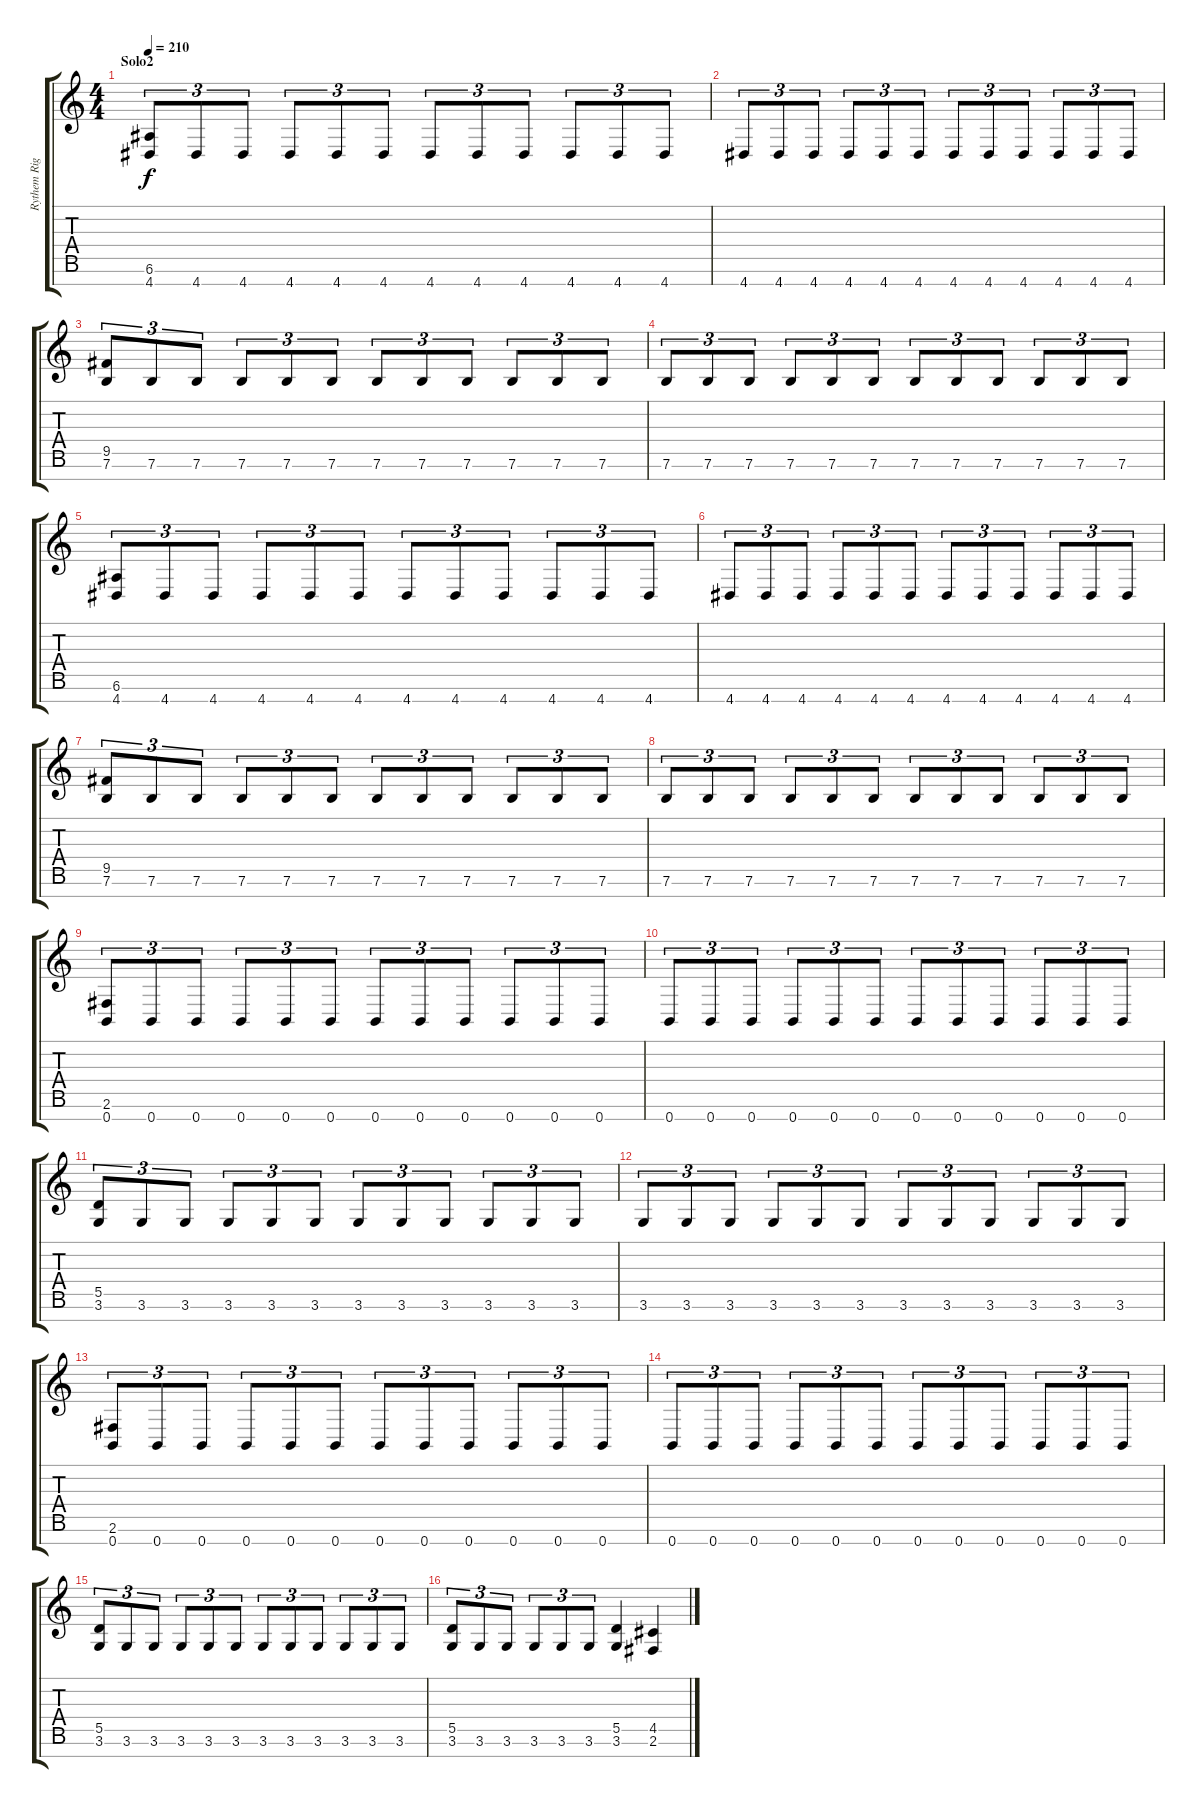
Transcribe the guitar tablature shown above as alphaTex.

\track ("Rythem Right" "Rythem Rig") {instrument distortionguitar}
\staff {score tabs}
\tuning (E4 B3 G3 D3 A2 E2 B1) {hide}
\ts (4 4)
\section ("" "Solo2")
\tempo 210
\clef g2
\ks c
(6.6 4.7).8{tu (3 2) dy f} 4.7.8{tu (3 2)} 4.7.8{tu (3 2)} 4.7.8{tu (3 2)} 4.7.8{tu (3 2)} 4.7.8{tu (3 2)} 4.7.8{tu (3 2)} 4.7.8{tu (3 2)} 4.7.8{tu (3 2)} 4.7.8{tu (3 2)} 4.7.8{tu (3 2)} 4.7.8{tu (3 2)} |
4.7.8{tu (3 2)} 4.7.8{tu (3 2)} 4.7.8{tu (3 2)} 4.7.8{tu (3 2)} 4.7.8{tu (3 2)} 4.7.8{tu (3 2)} 4.7.8{tu (3 2)} 4.7.8{tu (3 2)} 4.7.8{tu (3 2)} 4.7.8{tu (3 2)} 4.7.8{tu (3 2)} 4.7.8{tu (3 2)} |
(9.5 7.6).8{tu (3 2)} 7.6.8{tu (3 2)} 7.6.8{tu (3 2)} 7.6.8{tu (3 2)} 7.6.8{tu (3 2)} 7.6.8{tu (3 2)} 7.6.8{tu (3 2)} 7.6.8{tu (3 2)} 7.6.8{tu (3 2)} 7.6.8{tu (3 2)} 7.6.8{tu (3 2)} 7.6.8{tu (3 2)} |
7.6.8{tu (3 2)} 7.6.8{tu (3 2)} 7.6.8{tu (3 2)} 7.6.8{tu (3 2)} 7.6.8{tu (3 2)} 7.6.8{tu (3 2)} 7.6.8{tu (3 2)} 7.6.8{tu (3 2)} 7.6.8{tu (3 2)} 7.6.8{tu (3 2)} 7.6.8{tu (3 2)} 7.6.8{tu (3 2)} |
(6.6 4.7).8{tu (3 2)} 4.7.8{tu (3 2)} 4.7.8{tu (3 2)} 4.7.8{tu (3 2)} 4.7.8{tu (3 2)} 4.7.8{tu (3 2)} 4.7.8{tu (3 2)} 4.7.8{tu (3 2)} 4.7.8{tu (3 2)} 4.7.8{tu (3 2)} 4.7.8{tu (3 2)} 4.7.8{tu (3 2)} |
4.7.8{tu (3 2)} 4.7.8{tu (3 2)} 4.7.8{tu (3 2)} 4.7.8{tu (3 2)} 4.7.8{tu (3 2)} 4.7.8{tu (3 2)} 4.7.8{tu (3 2)} 4.7.8{tu (3 2)} 4.7.8{tu (3 2)} 4.7.8{tu (3 2)} 4.7.8{tu (3 2)} 4.7.8{tu (3 2)} |
(9.5 7.6).8{tu (3 2)} 7.6.8{tu (3 2)} 7.6.8{tu (3 2)} 7.6.8{tu (3 2)} 7.6.8{tu (3 2)} 7.6.8{tu (3 2)} 7.6.8{tu (3 2)} 7.6.8{tu (3 2)} 7.6.8{tu (3 2)} 7.6.8{tu (3 2)} 7.6.8{tu (3 2)} 7.6.8{tu (3 2)} |
7.6.8{tu (3 2)} 7.6.8{tu (3 2)} 7.6.8{tu (3 2)} 7.6.8{tu (3 2)} 7.6.8{tu (3 2)} 7.6.8{tu (3 2)} 7.6.8{tu (3 2)} 7.6.8{tu (3 2)} 7.6.8{tu (3 2)} 7.6.8{tu (3 2)} 7.6.8{tu (3 2)} 7.6.8{tu (3 2)} |
(2.6 0.7).8{tu (3 2)} 0.7.8{tu (3 2)} 0.7.8{tu (3 2)} 0.7.8{tu (3 2)} 0.7.8{tu (3 2)} 0.7.8{tu (3 2)} 0.7.8{tu (3 2)} 0.7.8{tu (3 2)} 0.7.8{tu (3 2)} 0.7.8{tu (3 2)} 0.7.8{tu (3 2)} 0.7.8{tu (3 2)} |
0.7.8{tu (3 2)} 0.7.8{tu (3 2)} 0.7.8{tu (3 2)} 0.7.8{tu (3 2)} 0.7.8{tu (3 2)} 0.7.8{tu (3 2)} 0.7.8{tu (3 2)} 0.7.8{tu (3 2)} 0.7.8{tu (3 2)} 0.7.8{tu (3 2)} 0.7.8{tu (3 2)} 0.7.8{tu (3 2)} |
(5.5 3.6).8{tu (3 2)} 3.6.8{tu (3 2)} 3.6.8{tu (3 2)} 3.6.8{tu (3 2)} 3.6.8{tu (3 2)} 3.6.8{tu (3 2)} 3.6.8{tu (3 2)} 3.6.8{tu (3 2)} 3.6.8{tu (3 2)} 3.6.8{tu (3 2)} 3.6.8{tu (3 2)} 3.6.8{tu (3 2)} |
3.6.8{tu (3 2)} 3.6.8{tu (3 2)} 3.6.8{tu (3 2)} 3.6.8{tu (3 2)} 3.6.8{tu (3 2)} 3.6.8{tu (3 2)} 3.6.8{tu (3 2)} 3.6.8{tu (3 2)} 3.6.8{tu (3 2)} 3.6.8{tu (3 2)} 3.6.8{tu (3 2)} 3.6.8{tu (3 2)} |
(2.6 0.7).8{tu (3 2)} 0.7.8{tu (3 2)} 0.7.8{tu (3 2)} 0.7.8{tu (3 2)} 0.7.8{tu (3 2)} 0.7.8{tu (3 2)} 0.7.8{tu (3 2)} 0.7.8{tu (3 2)} 0.7.8{tu (3 2)} 0.7.8{tu (3 2)} 0.7.8{tu (3 2)} 0.7.8{tu (3 2)} |
0.7.8{tu (3 2)} 0.7.8{tu (3 2)} 0.7.8{tu (3 2)} 0.7.8{tu (3 2)} 0.7.8{tu (3 2)} 0.7.8{tu (3 2)} 0.7.8{tu (3 2)} 0.7.8{tu (3 2)} 0.7.8{tu (3 2)} 0.7.8{tu (3 2)} 0.7.8{tu (3 2)} 0.7.8{tu (3 2)} |
(5.5 3.6).8{tu (3 2)} 3.6.8{tu (3 2)} 3.6.8{tu (3 2)} 3.6.8{tu (3 2)} 3.6.8{tu (3 2)} 3.6.8{tu (3 2)} 3.6.8{tu (3 2)} 3.6.8{tu (3 2)} 3.6.8{tu (3 2)} 3.6.8{tu (3 2)} 3.6.8{tu (3 2)} 3.6.8{tu (3 2)} |
(5.5 3.6).8{tu (3 2)} 3.6.8{tu (3 2)} 3.6.8{tu (3 2)} 3.6.8{tu (3 2)} 3.6.8{tu (3 2)} 3.6.8{tu (3 2)} (5.5 3.6).4 (4.5 2.6).4
